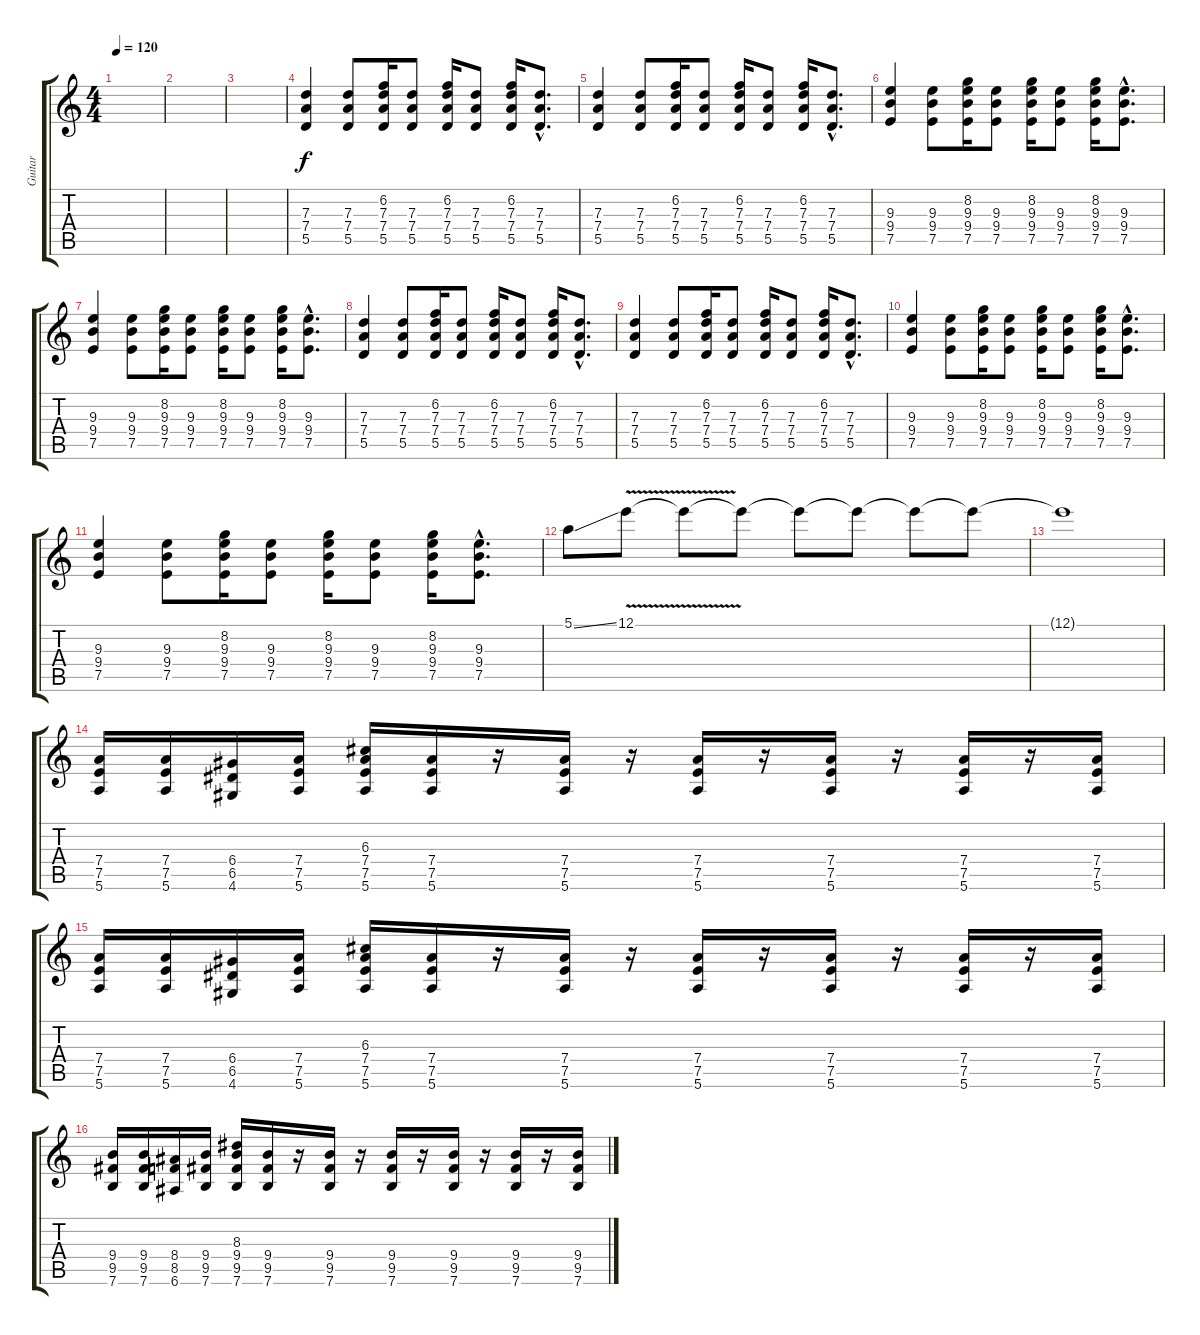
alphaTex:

\track ("Guitar" "Guitar") {instrument distortionguitar}
\staff {score tabs}
\tuning (E4 B3 G3 D3 A2 E2) {hide}
\ts (4 4)
\tempo 120
\clef g2
\ks c
|
|
|
(7.3 7.4 5.5).4 (7.3 7.4 5.5).8 (6.2 7.3 7.4 5.5).16 (7.3 7.4 5.5).8 (6.2 7.3 7.4 5.5).16 (7.3 7.4 5.5).8 (6.2 7.3 7.4 5.5).16 (7.3{hac} 7.4{hac} 5.5{hac}).8{d} |
(7.3 7.4 5.5).4 (7.3 7.4 5.5).8 (6.2 7.3 7.4 5.5).16 (7.3 7.4 5.5).8 (6.2 7.3 7.4 5.5).16 (7.3 7.4 5.5).8 (6.2 7.3 7.4 5.5).16 (7.3{hac} 7.4{hac} 5.5{hac}).8{d} |
(9.3 9.4 7.5).4 (9.3 9.4 7.5).8 (8.2 9.3 9.4 7.5).16 (9.3 9.4 7.5).8 (8.2 9.3 9.4 7.5).16 (9.3 9.4 7.5).8 (8.2 9.3 9.4 7.5).16 (9.3{hac} 9.4{hac} 7.5{hac}).8{d} |
(9.3 9.4 7.5).4 (9.3 9.4 7.5).8 (8.2 9.3 9.4 7.5).16 (9.3 9.4 7.5).8 (8.2 9.3 9.4 7.5).16 (9.3 9.4 7.5).8 (8.2 9.3 9.4 7.5).16 (9.3{hac} 9.4{hac} 7.5{hac}).8{d} |
(7.3 7.4 5.5).4 (7.3 7.4 5.5).8 (6.2 7.3 7.4 5.5).16 (7.3 7.4 5.5).8 (6.2 7.3 7.4 5.5).16 (7.3 7.4 5.5).8 (6.2 7.3 7.4 5.5).16 (7.3{hac} 7.4{hac} 5.5{hac}).8{d} |
(7.3 7.4 5.5).4 (7.3 7.4 5.5).8 (6.2 7.3 7.4 5.5).16 (7.3 7.4 5.5).8 (6.2 7.3 7.4 5.5).16 (7.3 7.4 5.5).8 (6.2 7.3 7.4 5.5).16 (7.3{hac} 7.4{hac} 5.5{hac}).8{d} |
(9.3 9.4 7.5).4 (9.3 9.4 7.5).8 (8.2 9.3 9.4 7.5).16 (9.3 9.4 7.5).8 (8.2 9.3 9.4 7.5).16 (9.3 9.4 7.5).8 (8.2 9.3 9.4 7.5).16 (9.3{hac} 9.4{hac} 7.5{hac}).8{d} |
(9.3 9.4 7.5).4 (9.3 9.4 7.5).8 (8.2 9.3 9.4 7.5).16 (9.3 9.4 7.5).8 (8.2 9.3 9.4 7.5).16 (9.3 9.4 7.5).8 (8.2 9.3 9.4 7.5).16 (9.3{hac} 9.4{hac} 7.5{hac}).8{d} |
5.1{ss}.8 12.1{v}.8 12.1{t}.8 12.1{t}.8 12.1{t}.8 12.1{t}.8 12.1{t}.8 12.1{t}.8 |
12.1{t}.1 |
(7.4 7.5 5.6).16 (7.4 7.5 5.6).16 (6.4 6.5 4.6).16 (7.4 7.5 5.6).16 (6.3 7.4 7.5 5.6).16 (7.4 7.5 5.6).16 r.16 (7.4 7.5 5.6).16 r.16 (7.4 7.5 5.6).16 r.16 (7.4 7.5 5.6).16 r.16 (7.4 7.5 5.6).16 r.16 (7.4 7.5 5.6).16 |
(7.4 7.5 5.6).16 (7.4 7.5 5.6).16 (6.4 6.5 4.6).16 (7.4 7.5 5.6).16 (6.3 7.4 7.5 5.6).16 (7.4 7.5 5.6).16 r.16 (7.4 7.5 5.6).16 r.16 (7.4 7.5 5.6).16 r.16 (7.4 7.5 5.6).16 r.16 (7.4 7.5 5.6).16 r.16 (7.4 7.5 5.6).16 |
(9.4 9.5 7.6).16 (9.4 9.5 7.6).16 (8.4 8.5 6.6).16 (9.4 9.5 7.6).16 (8.3 9.4 9.5 7.6).16 (9.4 9.5 7.6).16 r.16 (9.4 9.5 7.6).16 r.16 (9.4 9.5 7.6).16 r.16 (9.4 9.5 7.6).16 r.16 (9.4 9.5 7.6).16 r.16 (9.4 9.5 7.6).16
